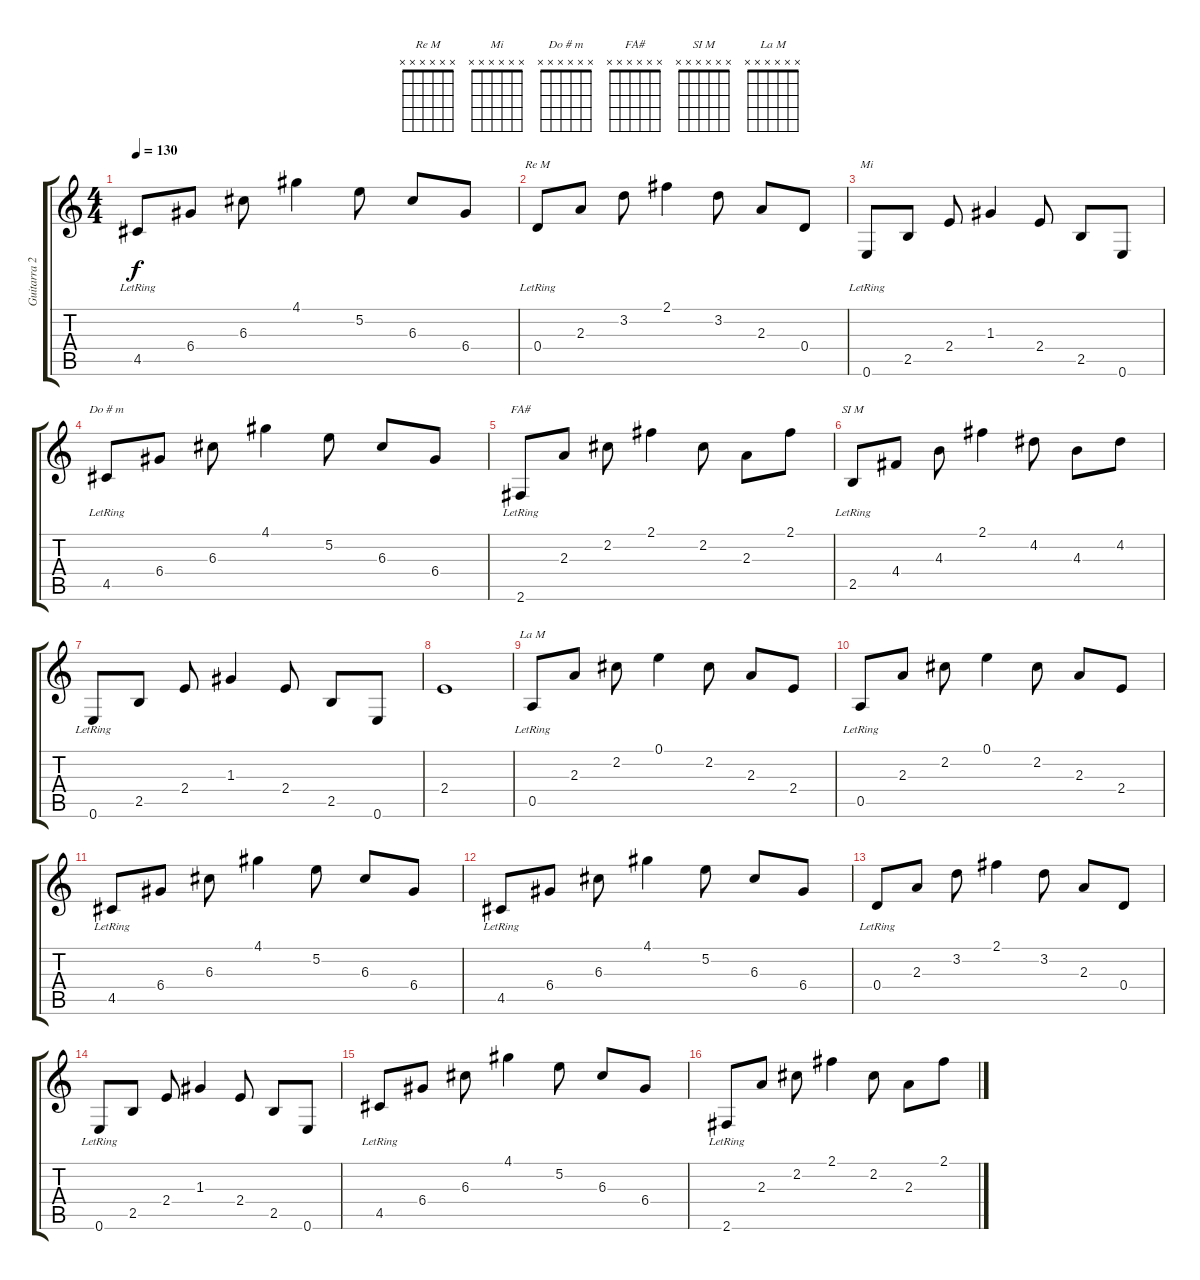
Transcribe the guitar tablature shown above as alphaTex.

\track ("Guitarra 2" "Guitarra 2") {instrument acousticguitarsteel}
\staff {score tabs}
\tuning (E4 B3 G3 D3 A2 E2) {hide}
\chord ("Re M" x x x x x x)
\chord ("Mi " x x x x x x)
\chord ("Do # m" x x x x x x)
\chord ("FA#" x x x x x x)
\chord ("SI M" x x x x x x)
\chord ("La M" x x x x x x)
\ts (4 4)
\tempo 130
\clef g2
\ks c
4.5{lr}.8{dy f} 6.4.8 6.3.8 4.1.4 5.2.8 6.3.8 6.4.8 |
0.4{lr}.8{ch "Re M"} 2.3.8 3.2.8 2.1.4 3.2.8 2.3.8 0.4.8 |
0.6{lr}.8{ch "Mi "} 2.5.8 2.4.8 1.3.4 2.4.8 2.5.8 0.6.8 |
4.5{lr}.8{ch "Do # m"} 6.4.8 6.3.8 4.1.4 5.2.8 6.3.8 6.4.8 |
2.6{lr}.8{ch "FA#"} 2.3.8 2.2.8 2.1.4 2.2.8 2.3.8 2.1.8 |
2.5{lr}.8{ch "SI M"} 4.4.8 4.3.8 2.1.4 4.2.8 4.3.8 4.2.8 |
0.6{lr}.8 2.5.8 2.4.8 1.3.4 2.4.8 2.5.8 0.6.8 |
2.4.1 |
0.5{lr}.8{ch "La M"} 2.3.8 2.2.8 0.1.4 2.2.8 2.3.8 2.4.8 |
0.5{lr}.8 2.3.8 2.2.8 0.1.4 2.2.8 2.3.8 2.4.8 |
4.5{lr}.8 6.4.8 6.3.8 4.1.4 5.2.8 6.3.8 6.4.8 |
4.5{lr}.8 6.4.8 6.3.8 4.1.4 5.2.8 6.3.8 6.4.8 |
0.4{lr}.8 2.3.8 3.2.8 2.1.4 3.2.8 2.3.8 0.4.8 |
0.6{lr}.8 2.5.8 2.4.8 1.3.4 2.4.8 2.5.8 0.6.8 |
4.5{lr}.8 6.4.8 6.3.8 4.1.4 5.2.8 6.3.8 6.4.8 |
2.6{lr}.8 2.3.8 2.2.8 2.1.4 2.2.8 2.3.8 2.1.8
